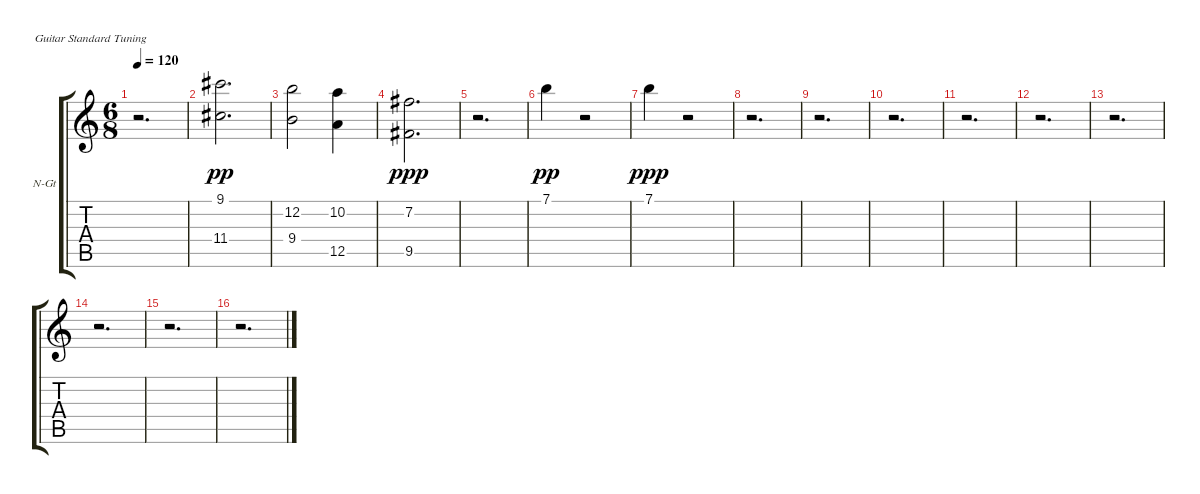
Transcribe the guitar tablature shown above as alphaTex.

\bracketExtendMode groupsimilarinstruments
\firstSystemTrackNameOrientation horizontal
\otherSystemsTrackNameOrientation horizontal
\track ("Trompetas" "N-Gt") {instrument acousticguitarnylon}
\staff {score tabs}
\tuning (E4 B3 G3 D3 A2 E2)
\ts (6 8)
\tempo 120
\clef g2
\scale
0.333333
\ks c
r.2{d dy pp} |
\scale
0.333333 (9.1 11.4).2{d} |
\scale
0.333333 (12.2 9.4).2 (10.2 12.5).4 |
\scale
0.333333 (7.2 9.5).2{d dy ppp} |
\scale
0.333333 r.2{d} |
\scale
0.333333 7.1.4{dy pp} r.2 |
\scale
0.333333 7.1.4{dy ppp} r.2 |
\scale
0.333333 r.2{d} |
\scale
0.333333 r.2{d} |
\scale
0.333333 r.2{d} |
\scale
0.333333 r.2{d} |
\scale
0.333333 r.2{d} |
\scale
0.333333 r.2{d} |
\scale
0.333333 r.2{d} |
\scale
0.333333 r.2{d} |
\scale
0.333333 r.2{d}
